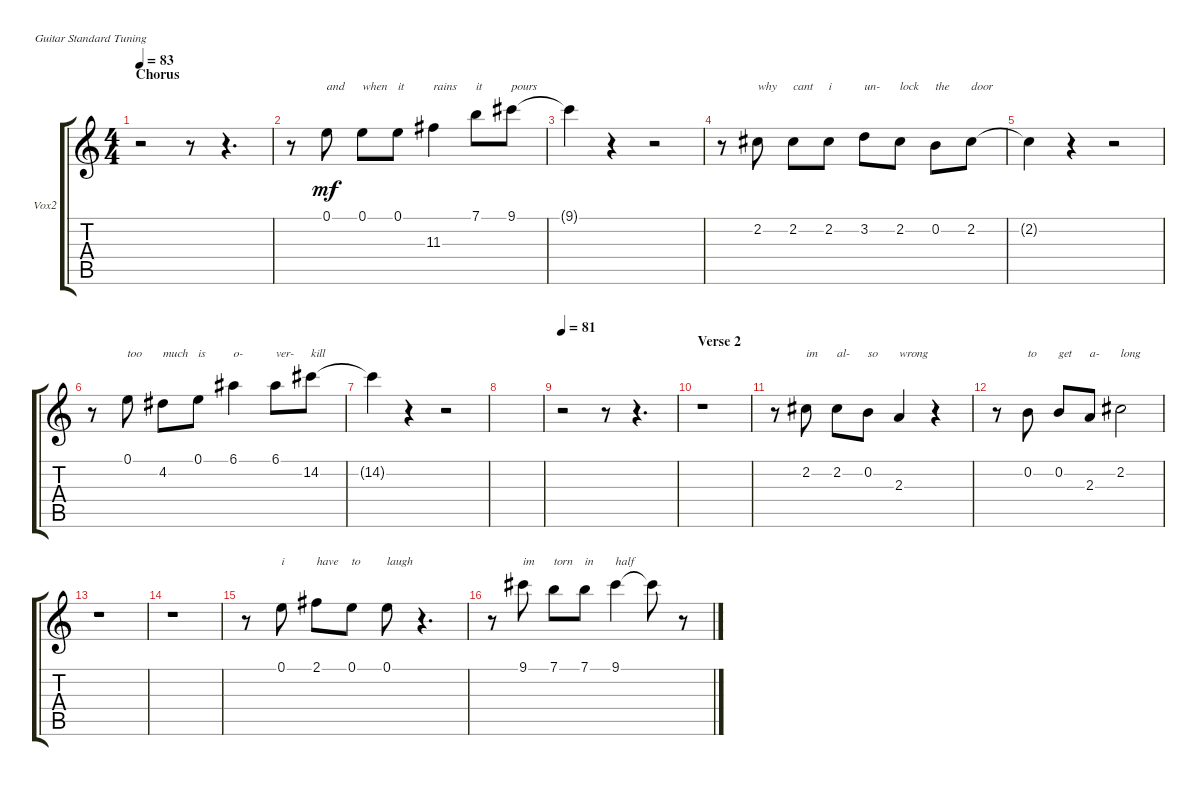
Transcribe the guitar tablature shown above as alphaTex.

\bracketExtendMode groupsimilarinstruments
\firstSystemTrackNameOrientation horizontal
\otherSystemsTrackNameOrientation horizontal
\track ("Vocals 2" "Vox2") {instrument electricguitarclean}
\staff {score tabs}
\tuning (E4 B3 G3 D3 A2 E2)
\ts (4 4)
\section ("" "Chorus")
\tempo 83
\clef g2
\scale
0.333333
\ks c
r.2{dy mf} r.8 r.4{d} |
\scale
0.333333 r.8 0.1.8{txt "and"} 0.1.8{txt "when"} 0.1.8{txt "it"} 11.3.4{txt "rains"} 7.1.8{txt "it"} 9.1.8{txt "pours"} |
\scale
0.333333 9.1{t}.4 r.4 r.2 |
\scale
0.333333 r.8 2.2.8{txt "why"} 2.2.8{txt "cant"} 2.2.8{txt "i"} 3.2.8{txt "un-"} 2.2.8{txt "lock"} 0.2.8{txt "the"} 2.2.8{txt "door"} |
\scale
0.333333 2.2{t}.4 r.4 r.2 |
\scale
0.333333 r.8 0.1.8{txt "too"} 4.2.8{txt "much"} 0.1.8{txt "is"} 6.1.4{txt "o-"} 6.1.8{txt "ver-"} 14.2.8{txt "kill"} |
\scale
0.333333 14.2{t}.4 r.4 r.2 |
\scale
0.333333 |
\tempo 81
\scale
0.333333 r.2 r.8 r.4{d} |
\section ("" "Verse 2")
\scale
0.333333 r.1 |
\scale
0.333333 r.8 2.2.8{txt "im"} 2.2.8{txt "al-"} 0.2.8{txt "so"} 2.3.4{txt "wrong"} r.4 |
\scale
0.333333 r.8 0.2.8{txt "to"} 0.2.8{txt "get"} 2.3.8{txt "a-"} 2.2.2{txt "long"} |
\scale
0.333333 r.1 |
\scale
0.333333 r.1 |
\scale
0.333333 r.8 0.1.8{txt "i"} 2.1.8{txt "have"} 0.1.8{txt "to"} 0.1.8{txt "laugh"} r.4{d} |
\scale
0.333333 r.8 9.1.8{txt "im"} 7.1.8{txt "torn"} 7.1.8{txt "in"} 9.1.4{txt "half"} 9.1{t}.8 r.8
